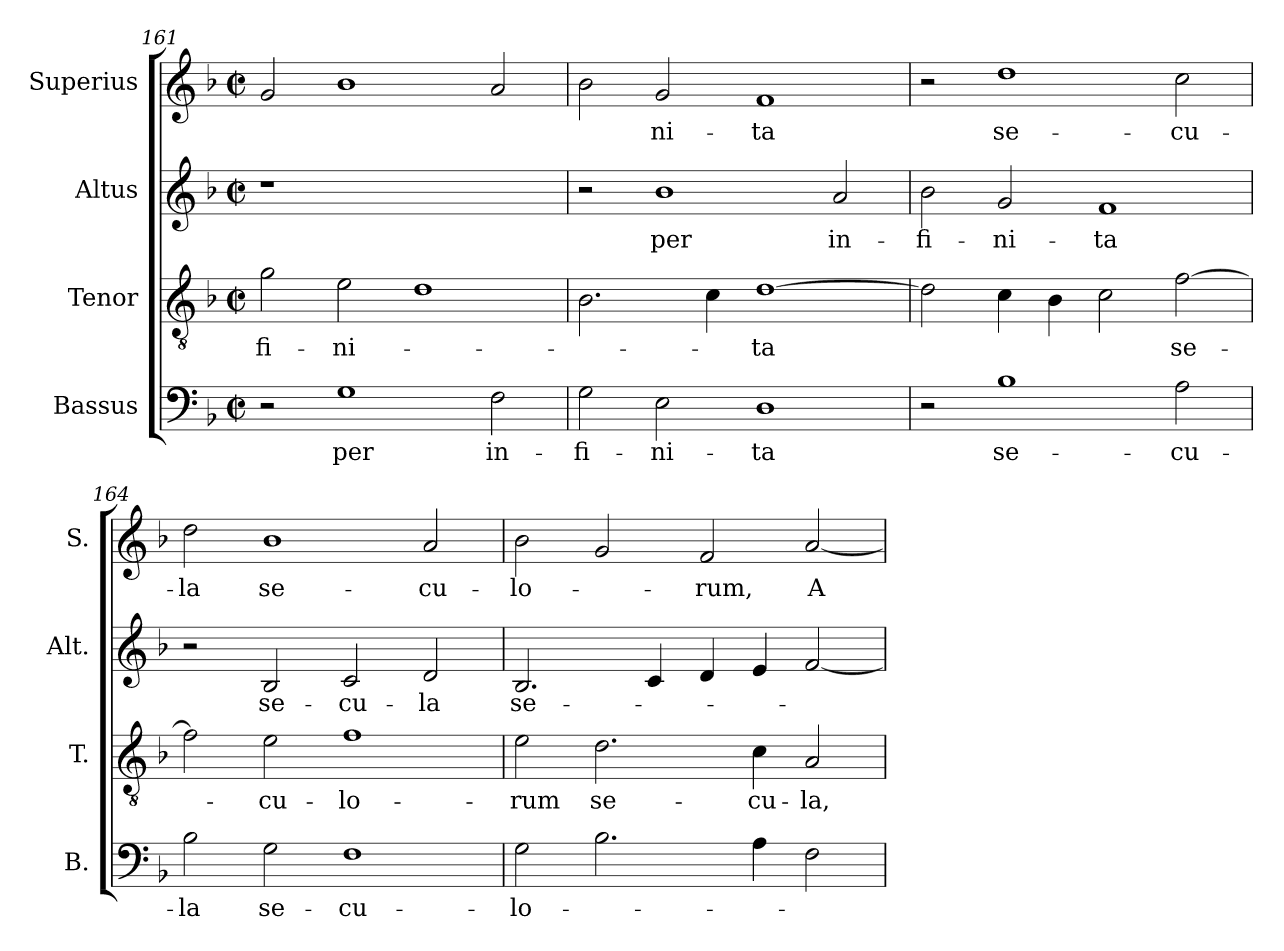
**kern	**text	**kern	**text	**kern	**text	**kern	**text
*part4	*part4	*part3	*part3	*part2	*part2	*part1	*part1
*staff4	*staff4	*staff3	*staff3	*staff2	*staff2	*staff1	*staff1
*I"Bassus	*	*I"Tenor	*	*I"Altus	*	*I"Superius	*
*I'B.	*	*I'T.	*	*I'Alt.	*	*I'S.	*
*clefF4	*	*clefGv2	*	*clefG2	*	*clefG2	*
*	*	*ITrd7c12	*	*	*	*	*
*k[b-]	*	*k[b-]	*	*k[b-]	*	*k[b-]	*
*F:	*	*F:	*	*F:	*	*F:	*
*M2/2	*	*M2/2	*	*M2/2	*	*M2/2	*
*met(c|)	*	*met(c|)	*	*met(c|)	*	*met(c|)	*
=161	=161	=161	=161	=161	=161	=161	=161
!	!	!	!LO:LY:b:color=#000000	!LO:N:vis=1	!	!	!
2r	.	2Gi\	-fi-	1r	.	2gi/	.
!	!LO:LY:b:color=#000000	!	!	!	!	!	!
!	!	!	!LO:LY:b:color=#000000	!	!	!	!
1Gi	per	2Ei\	-ni-	.	.	1b-i	.
.	.	1Di	.	1ryy	.	.	.
!	!LO:LY:b:color=#000000	!	!	!	!	!	!
2Fi\	in-	.	.	.	.	2ai/	.
!!LO:PB:g=z
=162	=162	=162	=162	=162	=162	=162	=162
!	!LO:LY:b:color=#000000	!	!	!	!	!	!
2Gi\	-fi-	2.BB-i\	.	2r	.	2b-i\	.
!	!LO:LY:b:color=#000000	!	!	!	!	!	!
!	!	!	!	!	!LO:LY:b:color=#000000	!	!
!	!	!	!	!	!	!	!LO:LY:b:color=#000000
2Ei\	-ni-	.	.	1b-i	per	2gi/	-ni-
.	.	4Ci\	.	.	.	.	.
!	!LO:LY:b:color=#000000	!	!	!	!	!	!
!	!	!	!LO:LY:b:color=#000000	!	!	!	!
!	!	!	!	!	!	!	!LO:LY:b:color=#000000
1Di	-ta	[>1Di	-ta	.	.	1fi	-ta
!	!	!	!	!	!LO:LY:b:color=#000000	!	!
.	.	.	.	2ai/	in-	.	.
=163	=163	=163	=163	=163	=163	=163	=163
!	!	!	!	!	!LO:LY:b:color=#000000	!	!
2r	.	2Di\]	.	2b-i\	-fi-	2r	.
!	!LO:LY:b:color=#000000	!	!	!	!	!	!
!	!	!	!	!	!LO:LY:b:color=#000000	!	!
!	!	!	!	!	!	!	!LO:LY:b:color=#000000
1B-i	se-	4Ci\	.	2gi/	-ni-	1ddi	se-
.	.	4BB-i\	.	.	.	.	.
!	!	!	!	!	!LO:LY:b:color=#000000	!	!
.	.	2Ci\	.	1fi	-ta	.	.
!	!LO:LY:b:color=#000000	!	!	!	!	!	!
!	!	!	!LO:LY:b:color=#000000	!	!	!	!
!	!	!	!	!	!	!	!LO:LY:b:color=#000000
2Ai\	-cu-	[>2Fi\	se-	.	.	2cci\	-cu-
=164	=164	=164	=164	=164	=164	=164	=164
!	!LO:LY:b:color=#000000	!	!	!	!	!	!
!	!	!	!	!	!	!	!LO:LY:b:color=#000000
2B-i\	-la	2Fi\]	.	2r	.	2ddi\	-la
!	!LO:LY:b:color=#000000	!	!	!	!	!	!
!	!	!	!LO:LY:b:color=#000000	!	!	!	!
!	!	!	!	!	!LO:LY:b:color=#000000	!	!
!	!	!	!	!	!	!	!LO:LY:b:color=#000000
2Gi\	se-	2Ei\	-cu-	2B-i/	se-	1b-i	se-
!	!LO:LY:b:color=#000000	!	!	!	!	!	!
!	!	!	!LO:LY:b:color=#000000	!	!	!	!
!	!	!	!	!	!LO:LY:b:color=#000000	!	!
1Fi	-cu-	1Fi	-lo-	2ci/	-cu-	.	.
!	!	!	!	!	!LO:LY:b:color=#000000	!	!
!	!	!	!	!	!	!	!LO:LY:b:color=#000000
.	.	.	.	2di/	-la	2ai/	-cu-
=165	=165	=165	=165	=165	=165	=165	=165
!	!LO:LY:b:color=#000000	!	!	!	!	!	!
!	!	!	!LO:LY:b:color=#000000	!	!	!	!
!	!	!	!	!	!LO:LY:b:color=#000000	!	!
!	!	!	!	!	!	!	!LO:LY:b:color=#000000
2Gi\	-lo-	2Ei\	-rum	2.B-i/	se-	2b-i\	-lo-
!	!	!	!LO:LY:b:color=#000000	!	!	!	!
2.B-i\	.	2.Di\	se-	.	.	2gi/	.
.	.	.	.	4ci/	.	.	.
!	!	!	!	!	!	!	!LO:LY:b:color=#000000
.	.	.	.	4di/	.	2fi/	-rum,
!	!	!	!LO:LY:b:color=#000000	!	!	!	!
4Ai\	.	4Ci\	-cu-	4ei/	.	.	.
!	!	!	!LO:LY:b:color=#000000	!	!	!	!
!	!	!	!	!	!	!	!LO:LY:b:color=#000000
2Fi\	.	2AAi/	-la,	[<2fi/	.	[<2ai/	A-
=	=	=	=	=	=	=	=
*-	*-	*-	*-	*-	*-	*-	*-
